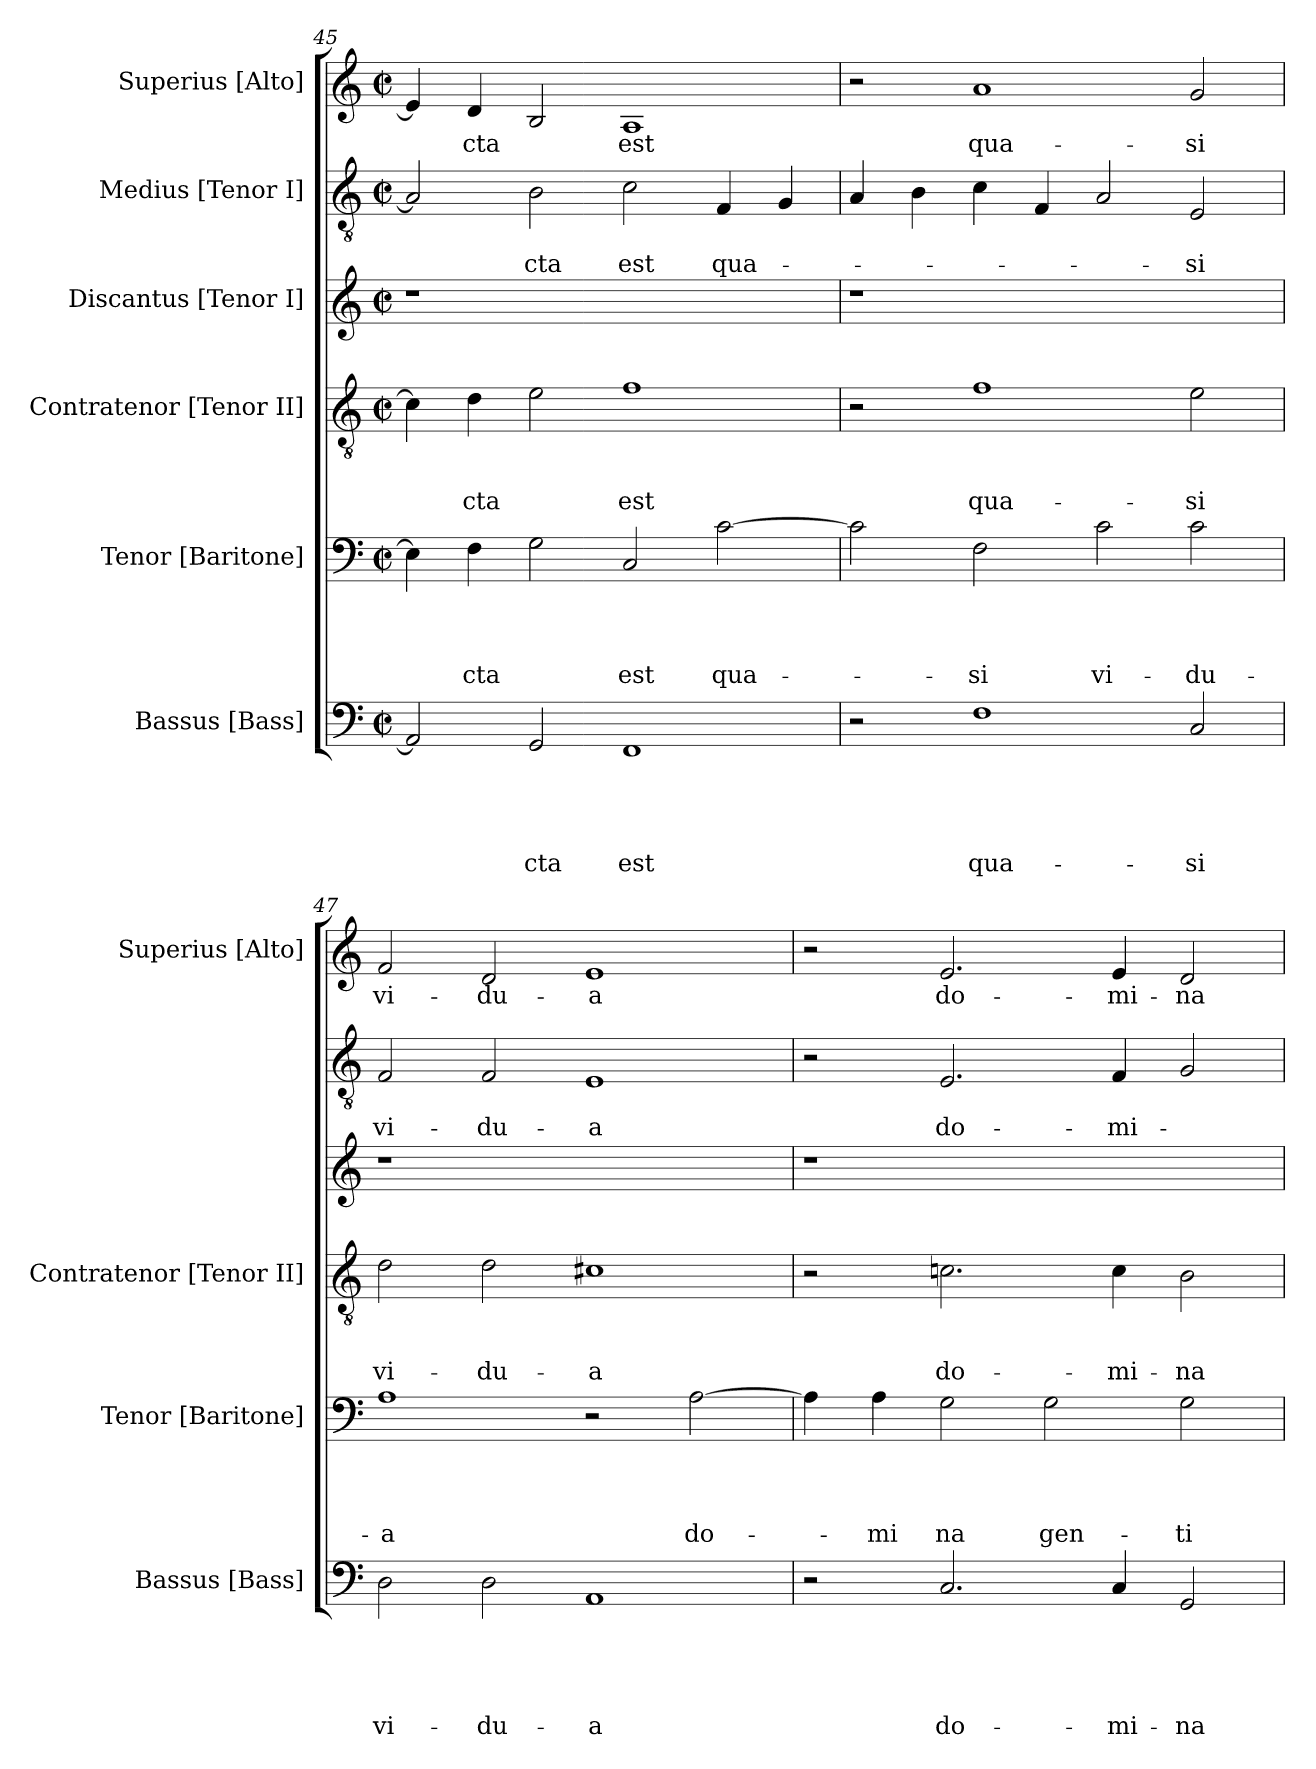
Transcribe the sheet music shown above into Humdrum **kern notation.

**kern	**text	**text	**text	**text	**text	**kern	**text	**text	**text	**text	**kern	**text	**text	**text	**kern	**kern	**text	**text	**kern	**text
*part6	*part6	*part6	*part6	*part6	*part6	*part5	*part5	*part5	*part5	*part5	*part4	*part4	*part4	*part4	*part3	*part2	*part2	*part2	*part1	*part1
*staff6	*staff6	*staff6	*staff6	*staff6	*staff6	*staff5	*staff5	*staff5	*staff5	*staff5	*staff4	*staff4	*staff4	*staff4	*staff3	*staff2	*staff2	*staff2	*staff1	*staff1
*I"Bassus [Bass]	*	*	*	*	*	*I"Tenor [Baritone]	*	*	*	*	*I"Contratenor [Tenor II]	*	*	*	*I"Discantus [Tenor I]	*I"Medius [Tenor I]	*	*	*I"Superius [Alto]	*
*I'Bassus [Bass]	*	*	*	*	*	*I'Tenor [Baritone]	*	*	*	*	*I'Contratenor [Tenor II]	*	*	*	*	*	*	*	*I'Superius [Alto]	*
*clefF4	*	*	*	*	*	*clefF4	*	*	*	*	*clefGv2	*	*	*	*clefG2	*clefGv2	*	*	*clefG2	*
*k[]	*	*	*	*	*	*k[]	*	*	*	*	*k[]	*	*	*	*k[]	*k[]	*	*	*k[]	*
*C:	*	*	*	*	*	*C:	*	*	*	*	*C:	*	*	*	*C:	*C:	*	*	*C:	*
*M2/2	*	*	*	*	*	*M2/2	*	*	*	*	*M2/2	*	*	*	*M2/2	*M2/2	*	*	*M2/2	*
*met(c|)	*	*	*	*	*	*met(c|)	*	*	*	*	*met(c|)	*	*	*	*met(c|)	*met(c|)	*	*	*met(c|)	*
=45	=45	=45	=45	=45	=45	=45	=45	=45	=45	=45	=45	=45	=45	=45	=45	=45	=45	=45	=45	=45
2AA/]	.	.	.	.	.	4E\]	.	.	.	.	4c\]	.	.	.	1r	2A/]	.	.	4e/]	.
!	!	!	!	!	!	!	!	!	!	!LO:LY:b	!	!	!	!LO:LY:b	!	!	!	!	!	!LO:LY:b
.	.	.	.	.	.	4F\	.	.	.	-cta	4d\	.	.	-cta	.	.	.	.	4d/	-cta
!	!	!	!	!	!LO:LY:b	!	!	!	!	!	!	!	!	!	!	!	!	!LO:LY:b	!	!
2GG/	.	.	.	.	-cta	2G\	.	.	.	.	2e\	.	.	.	.	2B\	.	-cta	2B/	.
!	!	!	!	!	!LO:LY:b	!	!	!	!	!LO:LY:b	!	!	!	!LO:LY:b	!	!	!	!LO:LY:b	!	!LO:LY:b
1FF	.	.	.	.	est	2C/	.	.	.	est	1f	.	.	est	1ryy	2c\	.	est	1A	est
!	!	!	!	!	!	!	!	!	!	!LO:LY:b	!	!	!	!	!	!	!	!LO:LY:b	!	!
.	.	.	.	.	.	[<2c\	.	.	.	qua-	.	.	.	.	.	4F/	.	qua-	.	.
.	.	.	.	.	.	.	.	.	.	.	.	.	.	.	.	4G/	.	.	.	.
!!LO:PB:g=z
=46	=46	=46	=46	=46	=46	=46	=46	=46	=46	=46	=46	=46	=46	=46	=46	=46	=46	=46	=46	=46
2r	.	.	.	.	.	2c\]	.	.	.	.	2r	.	.	.	1r	4A/	.	.	2r	.
.	.	.	.	.	.	.	.	.	.	.	.	.	.	.	.	4B\	.	.	.	.
!	!	!	!	!	!LO:LY:b	!	!	!	!	!LO:LY:b	!	!	!	!LO:LY:b	!	!	!	!	!	!LO:LY:b
1F	.	.	.	.	qua-	2F\	.	.	.	-si	1f	.	.	qua-	.	4c\	.	.	1a	qua-
.	.	.	.	.	.	.	.	.	.	.	.	.	.	.	.	4F/	.	.	.	.
!	!	!	!	!	!	!	!	!	!	!LO:LY:b	!	!	!	!	!	!	!	!	!	!
.	.	.	.	.	.	2c\	.	.	.	vi-	.	.	.	.	1ryy	2A/	.	.	.	.
!	!	!	!	!	!LO:LY:b	!	!	!	!	!LO:LY:b	!	!	!	!LO:LY:b	!	!	!	!LO:LY:b	!	!LO:LY:b
2C/	.	.	.	.	-si	2c\	.	.	.	-du-	2e\	.	.	-si	.	2E/	.	-si	2g/	-si
=47	=47	=47	=47	=47	=47	=47	=47	=47	=47	=47	=47	=47	=47	=47	=47	=47	=47	=47	=47	=47
!	!	!	!	!	!LO:LY:b	!	!	!	!	!LO:LY:b	!	!	!	!LO:LY:b	!	!	!	!LO:LY:b	!	!LO:LY:b
2D\	.	.	.	.	vi-	1A	.	.	.	-a	2d\	.	.	vi-	1r	2F/	.	vi-	2f/	vi-
!	!	!	!	!	!LO:LY:b	!	!	!	!	!	!	!	!	!LO:LY:b	!	!	!	!LO:LY:b	!	!LO:LY:b
2D\	.	.	.	.	-du-	.	.	.	.	.	2d\	.	.	-du-	.	2F/	.	-du-	2d/	-du-
!	!	!	!	!	!LO:LY:b	!	!	!	!	!	!	!	!	!LO:LY:b	!	!	!	!LO:LY:b	!	!LO:LY:b
1AA	.	.	.	.	-a	2r	.	.	.	.	1c#X	.	.	-a	1ryy	1E	.	-a	1e	-a
!	!	!	!	!	!	!	!	!	!	!LO:LY:b	!	!	!	!	!	!	!	!	!	!
.	.	.	.	.	.	[>2A\	.	.	.	do-	.	.	.	.	.	.	.	.	.	.
=48	=48	=48	=48	=48	=48	=48	=48	=48	=48	=48	=48	=48	=48	=48	=48	=48	=48	=48	=48	=48
2r	.	.	.	.	.	4A\]	.	.	.	.	2r	.	.	.	1r	2r	.	.	2r	.
!	!	!	!	!	!	!	!	!	!	!LO:LY:b	!	!	!	!	!	!	!	!	!	!
.	.	.	.	.	.	4A\	.	.	.	-mi	.	.	.	.	.	.	.	.	.	.
!	!	!	!	!	!LO:LY:b	!	!	!	!	!LO:LY:b	!	!	!	!LO:LY:b	!	!	!	!LO:LY:b	!	!LO:LY:b
2.C/	.	.	.	.	do-	2G\	.	.	.	na	2.cni\	.	.	do-	.	2.E/	.	do-	2.e/	do-
!	!	!	!	!	!	!	!	!	!	!LO:LY:b	!	!	!	!	!	!	!	!	!	!
.	.	.	.	.	.	2G\	.	.	.	gen-	.	.	.	.	1ryy	.	.	.	.	.
!	!	!	!	!	!LO:LY:b	!	!	!	!	!	!	!	!	!LO:LY:b	!	!	!	!LO:LY:b	!	!LO:LY:b
4C/	.	.	.	.	-mi-	.	.	.	.	.	4c\	.	.	-mi-	.	4F/	.	-mi-	4e/	-mi-
!	!	!	!	!	!LO:LY:b	!	!	!	!	!LO:LY:b	!	!	!	!LO:LY:b	!	!	!	!	!	!LO:LY:b
2GG/	.	.	.	.	-na	2G\	.	.	.	-ti-	2B\	.	.	-na	.	2G/	.	.	2d/	-na
=	=	=	=	=	=	=	=	=	=	=	=	=	=	=	=	=	=	=	=	=
*-	*-	*-	*-	*-	*-	*-	*-	*-	*-	*-	*-	*-	*-	*-	*-	*-	*-	*-	*-	*-
